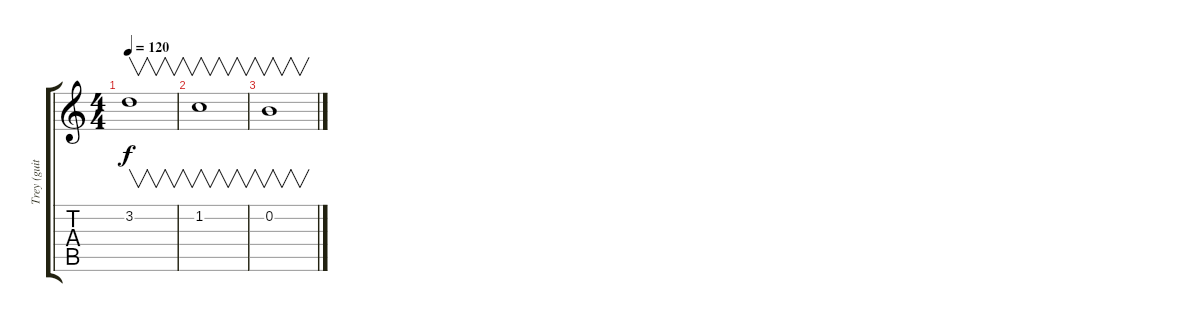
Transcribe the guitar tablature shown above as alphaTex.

\track ("Trey (guitar)" "Trey (guit") {instrument distortionguitar}
\staff {score tabs}
\tuning (E4 B3 G3 D3 A2 E2) {hide}
\ts (4 4)
\tempo 120
\clef g2
\ks c
3.2.1{v dy f} |
1.2.1{v} |
0.2.1{v}
